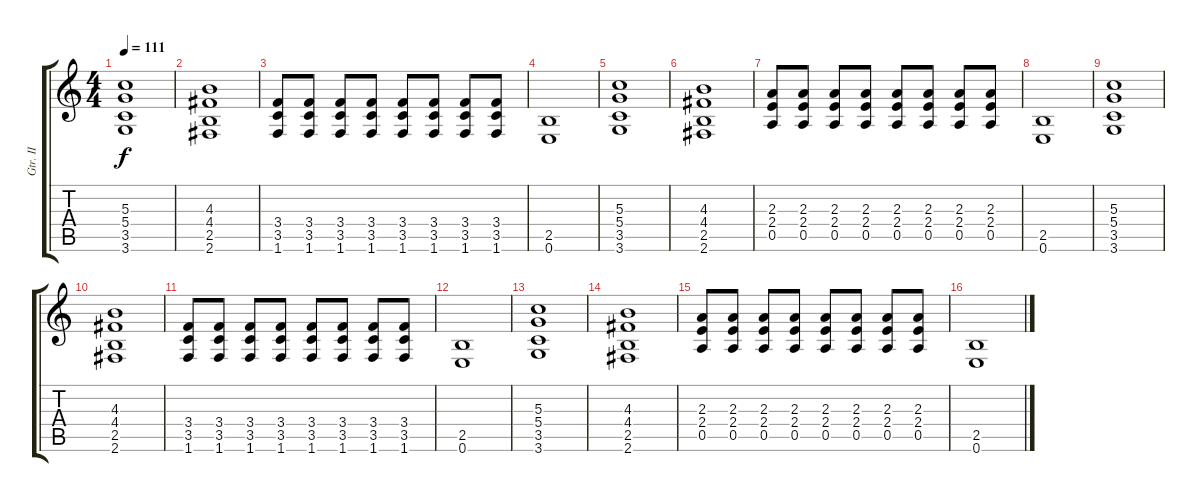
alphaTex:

\track ("Gtr. II" "Gtr. II") {instrument distortionguitar}
\staff {score tabs}
\tuning (E4 B3 G3 D3 A2 E2) {hide}
\ts (4 4)
\tempo 111
\clef g2
\ks c
(5.3 5.4 3.5 3.6).1{dy f} |
(4.3 4.4 2.5 2.6).1 |
(3.4 3.5 1.6).8 (3.4 3.5 1.6).8 (3.4 3.5 1.6).8 (3.4 3.5 1.6).8 (3.4 3.5 1.6).8 (3.4 3.5 1.6).8 (3.4 3.5 1.6).8 (3.4 3.5 1.6).8 |
(2.5 0.6).1 |
(5.3 5.4 3.5 3.6).1 |
(4.3 4.4 2.5 2.6).1 |
(2.3 2.4 0.5).8 (2.3 2.4 0.5).8 (2.3 2.4 0.5).8 (2.3 2.4 0.5).8 (2.3 2.4 0.5).8 (2.3 2.4 0.5).8 (2.3 2.4 0.5).8 (2.3 2.4 0.5).8 |
(2.5 0.6).1 |
(5.3 5.4 3.5 3.6).1 |
(4.3 4.4 2.5 2.6).1 |
(3.4 3.5 1.6).8 (3.4 3.5 1.6).8 (3.4 3.5 1.6).8 (3.4 3.5 1.6).8 (3.4 3.5 1.6).8 (3.4 3.5 1.6).8 (3.4 3.5 1.6).8 (3.4 3.5 1.6).8 |
(2.5 0.6).1 |
(5.3 5.4 3.5 3.6).1 |
(4.3 4.4 2.5 2.6).1 |
(2.3 2.4 0.5).8 (2.3 2.4 0.5).8 (2.3 2.4 0.5).8 (2.3 2.4 0.5).8 (2.3 2.4 0.5).8 (2.3 2.4 0.5).8 (2.3 2.4 0.5).8 (2.3 2.4 0.5).8 |
(2.5 0.6).1
